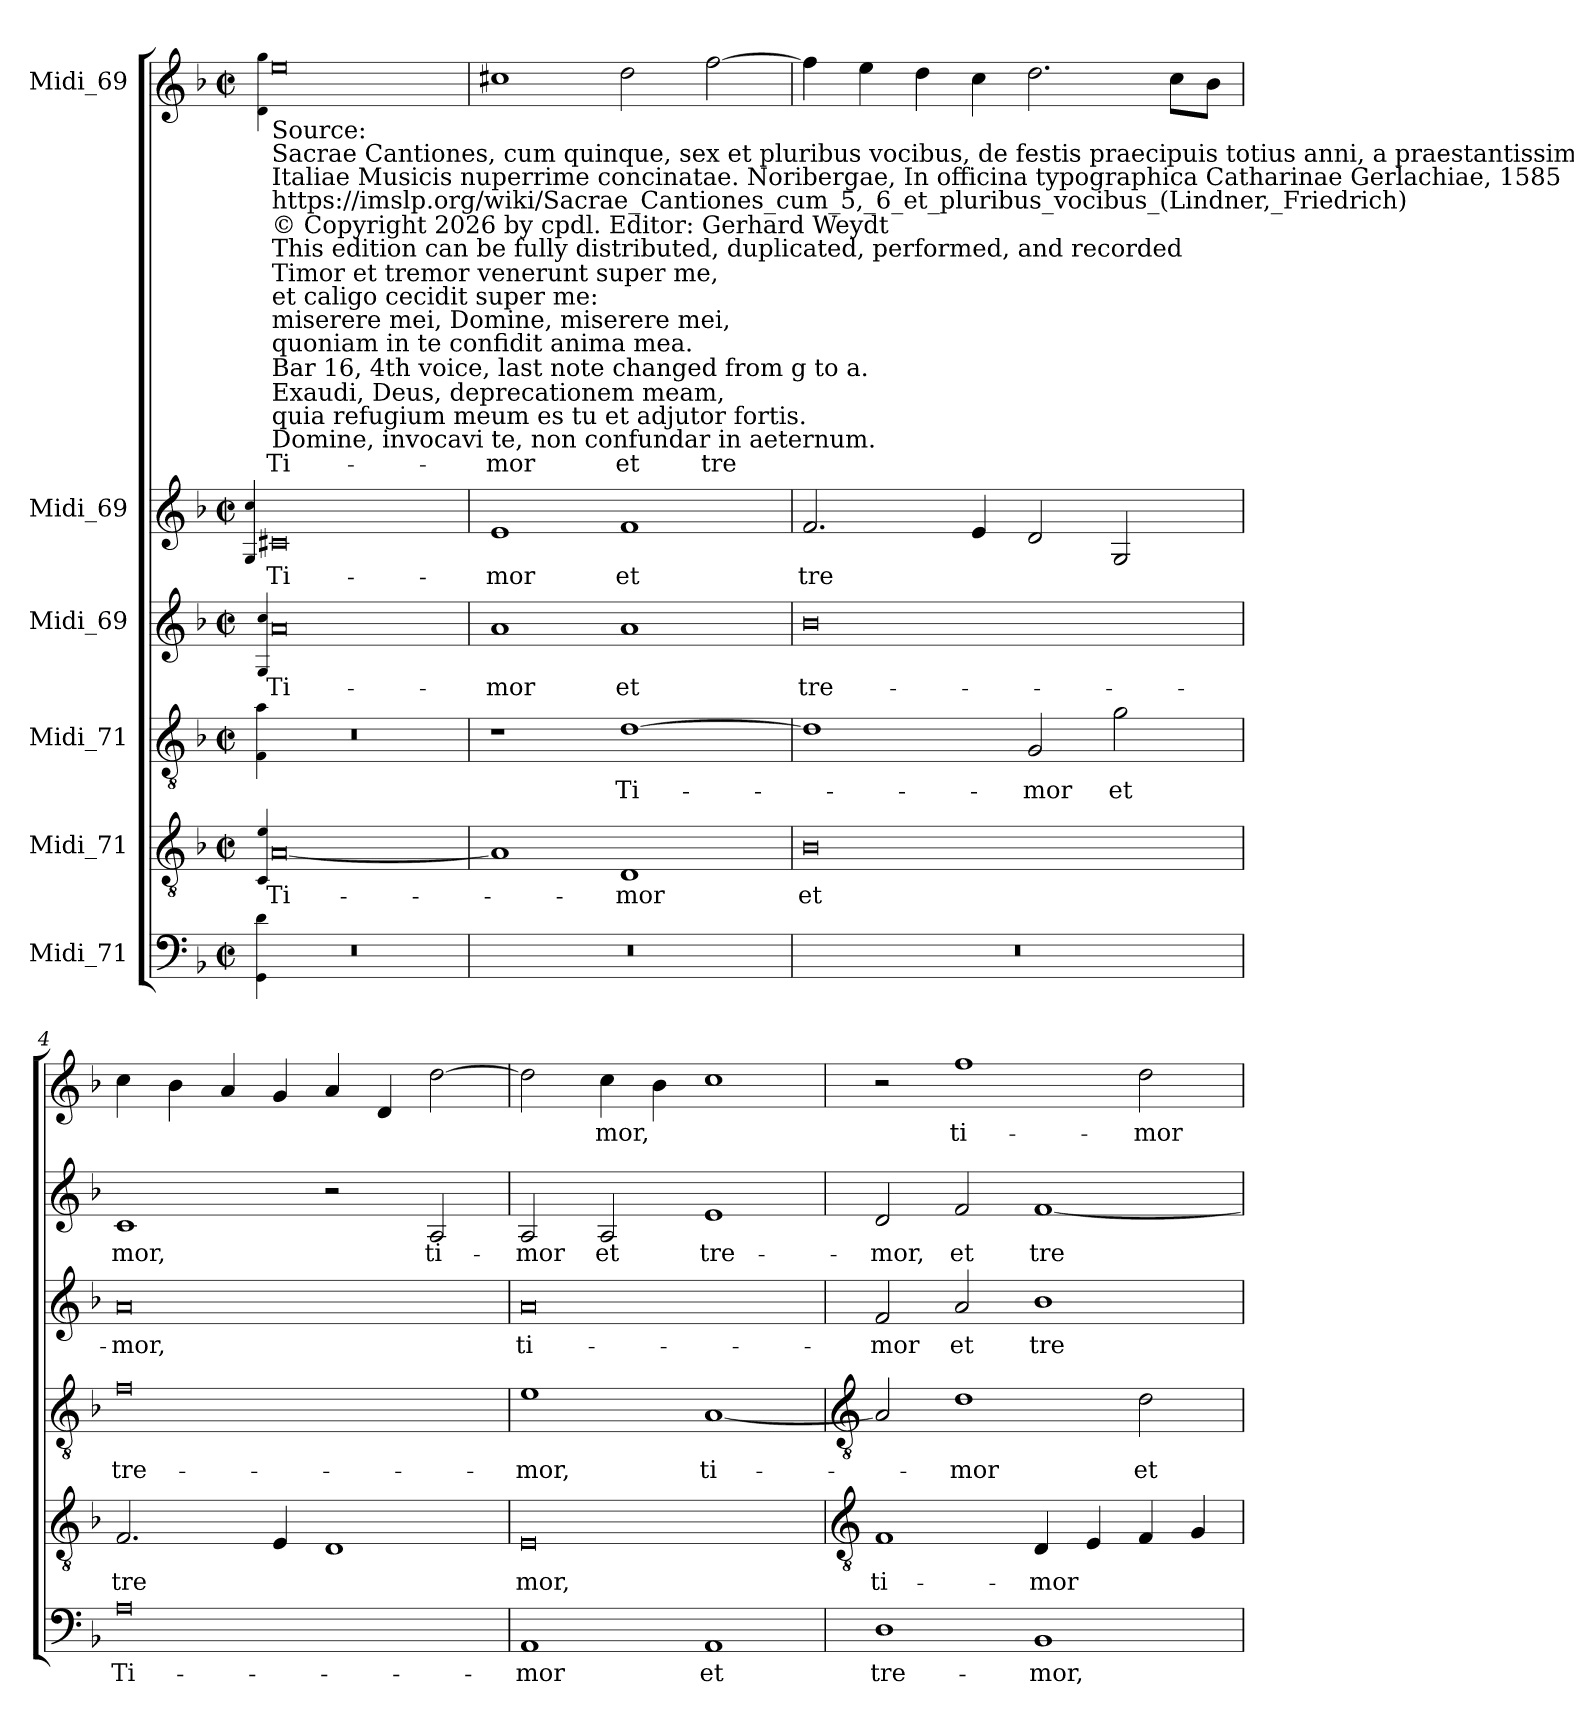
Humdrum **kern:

**kern	**text	**kern	**text	**kern	**text	**kern	**text	**kern	**text	**kern	**text
*part6	*part6	*part5	*part5	*part4	*part4	*part3	*part3	*part2	*part2	*part1	*part1
*staff6	*staff6	*staff5	*staff5	*staff4	*staff4	*staff3	*staff3	*staff2	*staff2	*staff1	*staff1
*I"Midi_71	*	*I"Midi_71	*	*I"Midi_71	*	*I"Midi_69	*	*I"Midi_69	*	*I"Midi_69	*
*clefF4	*	*clefGv2	*	*clefGv2	*	*clefG2	*	*clefG2	*	*clefG2	*
*k[b-]	*	*k[b-]	*	*k[b-]	*	*k[b-]	*	*k[b-]	*	*k[b-]	*
*F:	*	*F:	*	*F:	*	*F:	*	*F:	*	*F:	*
*M4/2	*	*M4/2	*	*M4/2	*	*M4/2	*	*M4/2	*	*M4/2	*
*met(c|)	*	*met(c|)	*	*met(c|)	*	*met(c|)	*	*met(c|)	*	*met(c|)	*
=1	=1	=1	=1	=1	=1	=1	=1	=1	=1	=1	=1
4qqGG 4qqd	.	4qqC 4qqe	.	4qqF 4qqa	.	4qqG 4qqcc	.	4qqG 4qqcc	.	4qqd 4qqgg	.
!	!	!	!	!	!	!	!	!	!	!LO:TX:b:t=Source&colon;\nSacrae Cantiones, cum quinque, sex et pluribus vocibus, de festis praecipuis totius anni, a praestantissimis\nItaliae Musicis nuperrime concinatae. Noribergae, In officina typographica Catharinae Gerlachiae, 1585\nhttps&colon;//imslp.org/wiki/Sacrae_Cantiones_cum_5,_6_et_pluribus_vocibus_(Lindner,_Friedrich)	!
!	!	!	!	!	!	!	!	!	!	!LO:TX:b:t=© Copyright 2026 by cpdl. Editor&colon; Gerhard Weydt\nThis edition can be fully distributed, duplicated, performed, and recorded	!
!	!	!	!	!	!	!	!	!	!	!LO:TX:b:t=Timor et tremor venerunt super me,\net caligo cecidit super me&colon;\nmiserere mei, Domine, miserere mei,\nquoniam in te confidit anima mea.	!
!	!	!	!	!	!	!	!	!	!	!LO:TX:b:t=Bar 16, 4th voice, last note changed from g to a.	!
!	!	!	!	!	!	!	!	!	!	!LO:TX:b:t=Exaudi, Deus, deprecationem meam,\nquia refugium meum es tu et adjutor fortis.\nDomine, invocavi te, non confundar in aeternum.	!
!	!	!	!LO:LY:b	!	!	!	!LO:LY:b	!	!LO:LY:b	!	!LO:LY:b
0r	.	[0A	Ti-	0r	.	0a	Ti-	0c#X	Ti-	0ee	Ti-
=2	=2	=2	=2	=2	=2	=2	=2	=2	=2	=2	=2
!	!	!	!	!	!	!	!LO:LY:b	!	!LO:LY:b	!	!LO:LY:b
0r	.	1A]	.	1r	.	1a	-mor	1e	-mor	1cc#X	-mor
!	!	!	!LO:LY:b	!	!LO:LY:b	!	!LO:LY:b	!	!LO:LY:b	!	!LO:LY:b
.	.	1D	-mor	[1d	Ti-	1a	et	1f	et	2dd	et
!	!	!	!	!	!	!	!	!	!	!	!LO:LY:b
.	.	.	.	.	.	.	.	.	.	[2ff	tre
=3	=3	=3	=3	=3	=3	=3	=3	=3	=3	=3	=3
!	!	!	!LO:LY:b	!	!	!	!LO:LY:b	!	!LO:LY:b	!	!
0r	.	0B-	et	1d]	.	0b-	tre-	2.f	tre	4ff]	.
.	.	.	.	.	.	.	.	.	.	4ee	.
.	.	.	.	.	.	.	.	.	.	4dd	.
.	.	.	.	.	.	.	.	4e	.	4cc	.
!	!	!	!	!	!LO:LY:b	!	!	!	!	!	!
.	.	.	.	2G	-mor	.	.	2d	.	2.dd	.
!	!	!	!	!	!LO:LY:b	!	!	!	!	!	!
.	.	.	.	2g	et	.	.	2G	.	.	.
.	.	.	.	.	.	.	.	.	.	8ccL	.
.	.	.	.	.	.	.	.	.	.	8b-J	.
=4	=4	=4	=4	=4	=4	=4	=4	=4	=4	=4	=4
!	!LO:LY:b	!	!LO:LY:b	!	!LO:LY:b	!	!LO:LY:b	!	!LO:LY:b	!	!
0A	Ti-	2.F	tre	0f	tre-	0a	-mor,	1c	mor,	4cc	.
.	.	.	.	.	.	.	.	.	.	4b-	.
.	.	.	.	.	.	.	.	.	.	4a	.
.	.	4E	.	.	.	.	.	.	.	4g	.
.	.	1D	.	.	.	.	.	2r	.	4a	.
.	.	.	.	.	.	.	.	.	.	4d	.
!	!	!	!	!	!	!	!	!	!LO:LY:b	!	!
.	.	.	.	.	.	.	.	2A	ti-	[2dd	.
=5	=5	=5	=5	=5	=5	=5	=5	=5	=5	=5	=5
!	!LO:LY:b	!	!LO:LY:b	!	!LO:LY:b	!	!LO:LY:b	!	!LO:LY:b	!	!
1AA	-mor	0E	mor,	1e	-mor,	0a	ti-	2A	-mor	2dd]	.
!	!	!	!	!	!	!	!	!	!LO:LY:b	!	!LO:LY:b
.	.	.	.	.	.	.	.	2A	et	4cc	mor,
.	.	.	.	.	.	.	.	.	.	4b-	.
!	!LO:LY:b	!	!	!	!LO:LY:b	!	!	!	!LO:LY:b	!	!
1AA	et	.	.	[1A	ti-	.	.	1e	tre-	1cc	.
!!LO:LB:g=z
=6	=6	=6	=6	=6	=6	=6	=6	=6	=6	=6	=6
*	*	*clefGv2	*	*clefGv2	*	*	*	*	*	*	*
!	!LO:LY:b	!	!LO:LY:b	!	!	!	!LO:LY:b	!	!LO:LY:b	!	!
1D	tre-	1F	ti-	2A]	.	2f	-mor	2d	-mor,	2r	.
!	!	!	!	!	!LO:LY:b	!	!LO:LY:b	!	!LO:LY:b	!	!LO:LY:b
.	.	.	.	1d	-mor	2a	et	2f	et	1ff	ti-
!	!LO:LY:b	!	!LO:LY:b	!	!	!	!LO:LY:b	!	!LO:LY:b	!	!
1BB-	-mor,	4D	-mor	.	.	1b-	tre-	[1f	tre-	.	.
.	.	4E	.	.	.	.	.	.	.	.	.
!	!	!	!	!	!LO:LY:b	!	!	!	!	!	!LO:LY:b
.	.	4F	.	2d	et	.	.	.	.	2dd	-mor
.	.	4G	.	.	.	.	.	.	.	.	.
=	=	=	=	=	=	=	=	=	=	=	=
*-	*-	*-	*-	*-	*-	*-	*-	*-	*-	*-	*-
